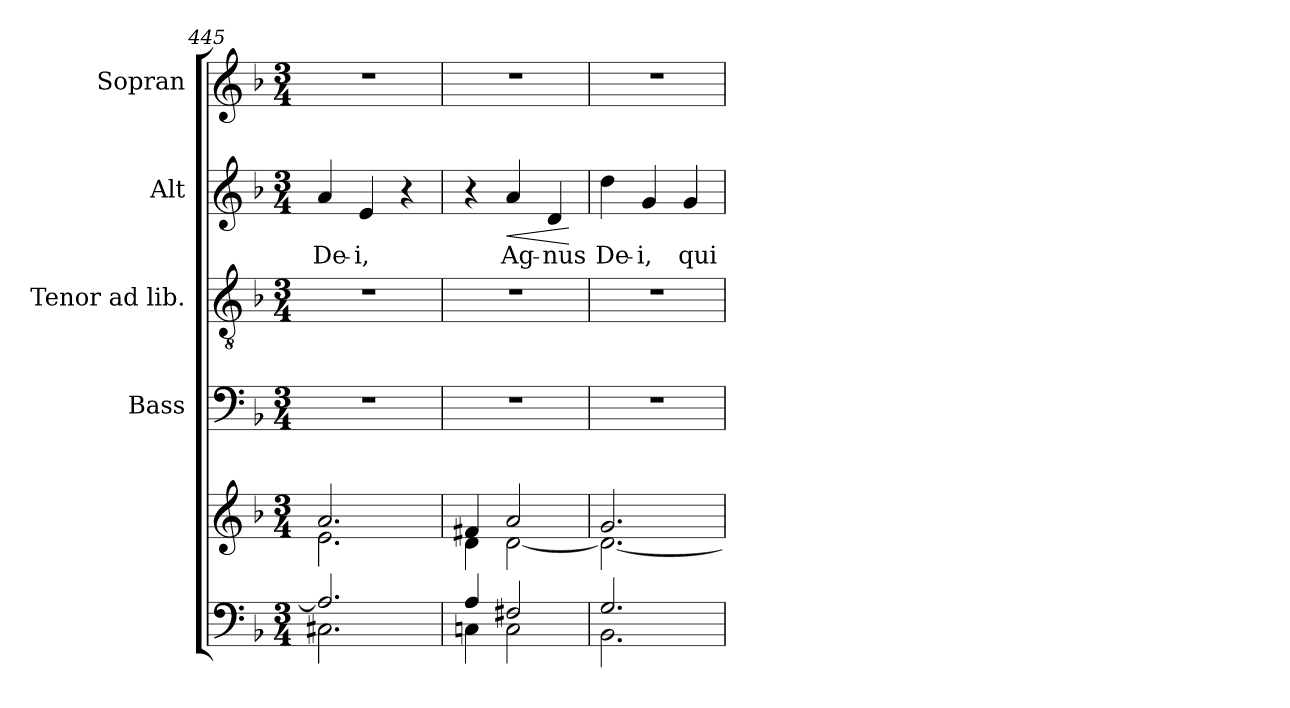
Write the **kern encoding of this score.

**kern	**kern	**kern	**kern	**kern	**text	**dynam	**kern
*part5	*part5	*part4	*part3	*part2	*part2	*part2	*part1
*staff6	*staff5	*staff4	*staff3	*staff2	*staff2	*staff2	*staff1
*	*	*I"Bass	*I"Tenor ad lib.	*I"Alt	*	*	*I"Sopran
*	*	*I'B.	*I'T.	*I'A.	*	*	*I'S.
*clefF4	*clefG2	*clefF4	*clefGv2	*clefG2	*	*	*clefG2
*k[b-]	*k[b-]	*k[b-]	*k[b-]	*k[b-]	*	*	*k[b-]
*F:	*F:	*F:	*F:	*F:	*	*	*F:
*M3/4	*M3/4	*M3/4	*M3/4	*M3/4	*	*	*M3/4
=445	=445	=445	=445	=445	=445	=445	=445
*^	*^	*	*	*	*	*	*
!	!	!	!	!	!	!	!LO:LY:b	!	!
2.A/]	2.C#X\	2.a/	2.e\	2.r	2.r	4a/	De-	.	2.r
!	!	!	!	!	!	!	!LO:LY:b	!	!
.	.	.	.	.	.	4e/	-i,	.	.
.	.	.	.	.	.	4r	.	.	.
=446	=446	=446	=446	=446	=446	=446	=446	=446	=446
4A/	4Cn\	4f#X/	4d\	2.r	2.r	4r	.	.	2.r
!	!	!	!	!	!	!	!LO:LY:b	!LO:HP:b	!
2F#X/	2C\	2a/	[<2d\	.	.	4a/	Ag-	<	.
!	!	!	!	!	!	!	!LO:LY:b	!	!
.	.	.	.	.	.	4d/	-nus	.	.
*v	*v	*	*	*	*	*	*	*	*
*	*v	*v	*	*	*	*	*	*
.	.	.	.	.	.	[	.
=447	=447	=447	=447	=447	=447	=447	=447
*^	*^	*	*	*	*	*	*
!	!	!	!	!	!	!	!LO:LY:b	!	!
2.G/	2.BB-\	2.g/	2.d\_	2.r	2.r	4dd\	De-	.	2.r
!	!	!	!	!	!	!	!LO:LY:b	!	!
.	.	.	.	.	.	4g/	-i,	.	.
!	!	!	!	!	!	!	!LO:LY:b	!	!
.	.	.	.	.	.	4g/	qui	.	.
*v	*v	*	*	*	*	*	*	*	*
*	*v	*v	*	*	*	*	*	*
=	=	=	=	=	=	=	=
*-	*-	*-	*-	*-	*-	*-	*-
